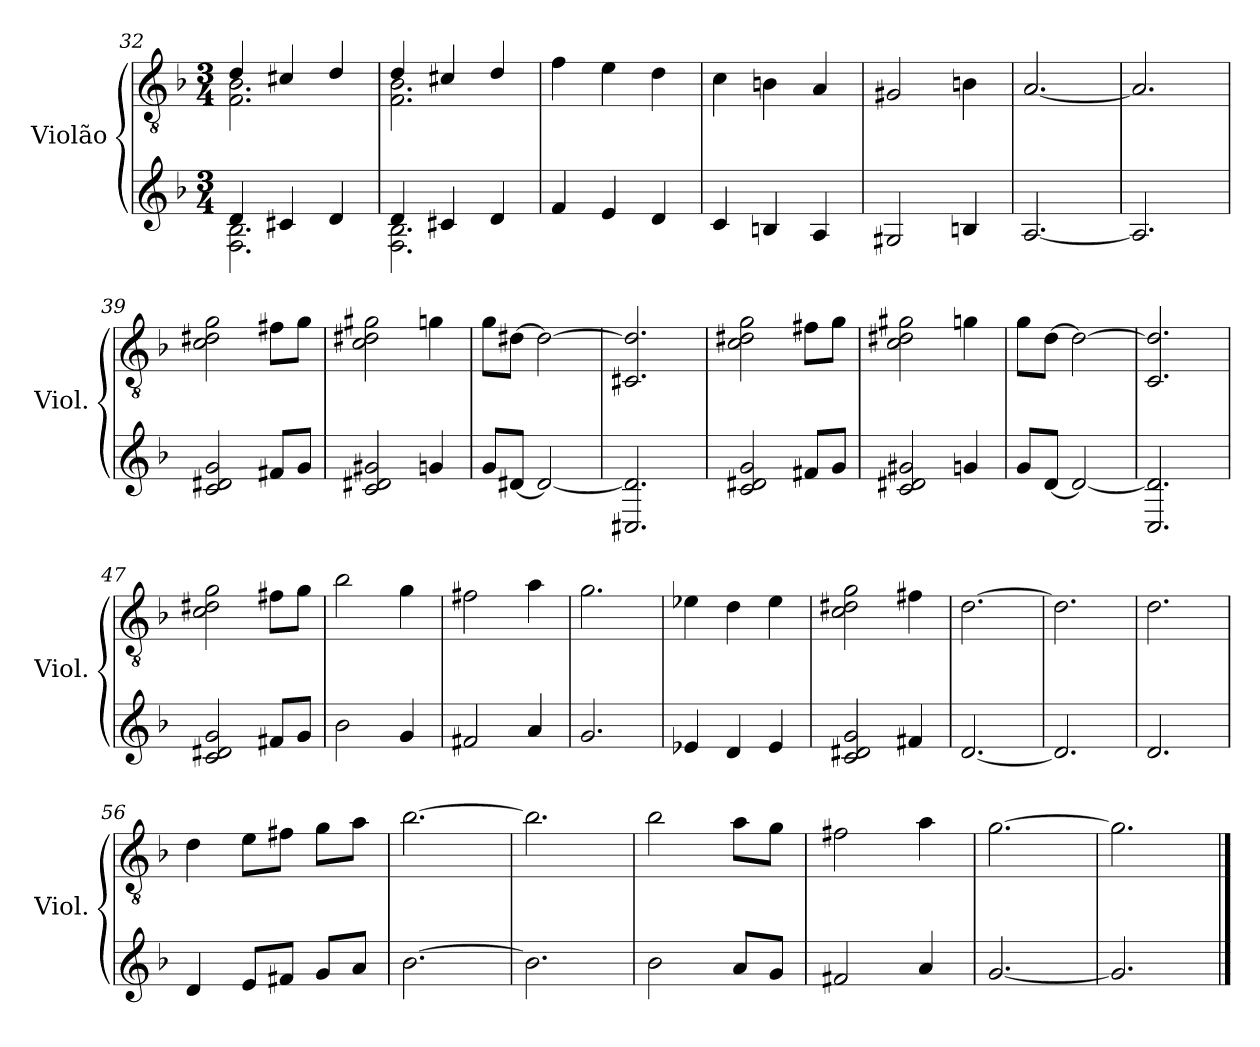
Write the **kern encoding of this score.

**kern	**kern
*part2	*part1
*staff2	*staff1
*I"Violão	*I"Violão
*I'Viol.	*I'Viol.
!!LO:LB:g=z
*	*clefGv2
*k[b-]	*k[b-]
*M3/4	*M3/4
=32	=32
*^	*^
4d	2.F 2.B-	4d/	2.F\ 2.B-\
4c#X	.	4c#X/	.
4d	.	4d/	.
=33	=33	=33	=33
4d	2.F 2.B-	4d/	2.F\ 2.B-\
4c#X	.	4c#X/	.
4d	.	4d/	.
*v	*v	*	*
*	*v	*v
=34	=34
4f	4f\
4e	4e\
4d	4d\
=35	=35
4c	4c\
4Bn	4Bn\
4A	4A/
=36	=36
2G#X	2G#X/
4Bn	4Bn\
=37	=37
[2.A	[2.A/
=38	=38
2.A]	2.A/]
!!LO:PB:g=z
=39	=39
2c 2d#X 2g	2c\ 2d#X\ 2g\
8f#XL	8f#X\L
8gJ	8g\J
=40	=40
2c 2d#X 2g#X	2c\ 2d#X\ 2g#X\
4gn	4gn\
=41	=41
8gL	8g\L
[8d#XJ	[8d#X\J
2d#_	2d#\_
=42	=42
2.C#X 2.d#]	2.C#X/ 2.d#/]
=43	=43
2c 2d#X 2g	2c\ 2d#X\ 2g\
8f#XL	8f#X\L
8gJ	8g\J
=44	=44
2c 2d#X 2g#X	2c\ 2d#X\ 2g#X\
4gn	4gn\
=45	=45
8gL	8g\L
[8dJ	[8d\J
2d_	2d\_
=46	=46
2.C 2.d]	2.C/ 2.d/]
!!LO:LB:g=z
=47	=47
2c 2d#X 2g	2c\ 2d#X\ 2g\
8f#XL	8f#X\L
8gJ	8g\J
=48	=48
2b-	2b-\
4g	4g\
=49	=49
2f#X	2f#X\
4a	4a\
=50	=50
2.g	2.g\
=51	=51
4e-X	4e-X\
4d	4d\
4e-	4e-\
=52	=52
2c 2d#X 2g	2c\ 2d#X\ 2g\
4f#X	4f#X\
=53	=53
[2.d	[2.d\
=54	=54
2.d]	2.d\]
!!LO:LB:g=z
=55	=55
2.d	2.d\
=56	=56
4d	4d\
8eL	8e\L
8f#XJ	8f#X\J
8gL	8g\L
8aJ	8a\J
=57	=57
[2.b-	[2.b-\
=58	=58
2.b-]	2.b-\]
=59	=59
2b-	2b-\
8aL	8a\L
8gJ	8g\J
=60	=60
2f#X	2f#X\
4a	4a\
=61	=61
[2.g	[2.g\
=62	=62
2.g]	2.g\]
==	==
*-	*-
